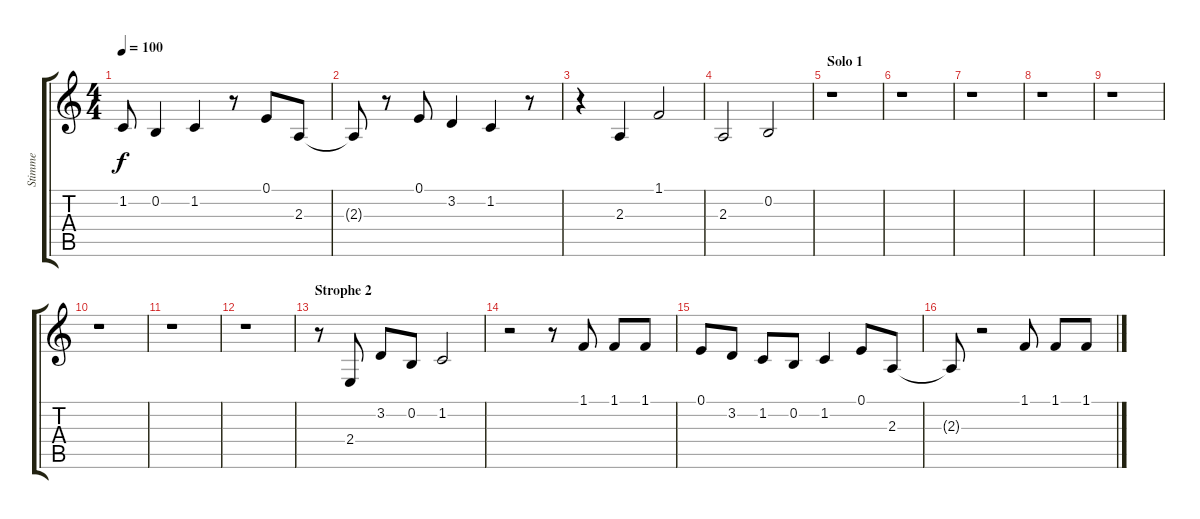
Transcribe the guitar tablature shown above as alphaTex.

\track ("Stimme" "Stimme") {instrument percussiveorgan}
\staff {score tabs}
\tuning (E4 B3 G3 D3 A2 E2) {hide}
\ts (4 4)
\tempo 100
\clef g2
\ks c
1.2.8{dy f} 0.2.4 1.2.4 r.8 0.1.8 2.3.8 |
2.3{t}.8 r.8 0.1.8 3.2.4 1.2.4 r.8 |
r.4 2.3.4 1.1.2 |
2.3.2 0.2.2 |
\section ("" "Solo 1")
r.1 |
r.1 |
r.1 |
r.1 |
r.1 |
r.1 |
r.1 |
r.1 |
\section ("" "Strophe 2")
r.8 2.4.8 3.2.8 0.2.8 1.2.2 |
r.2 r.8 1.1.8 1.1.8 1.1.8 |
0.1.8 3.2.8 1.2.8 0.2.8 1.2.4 0.1.8 2.3.8 |
2.3{t}.8 r.2 1.1.8 1.1.8 1.1.8
